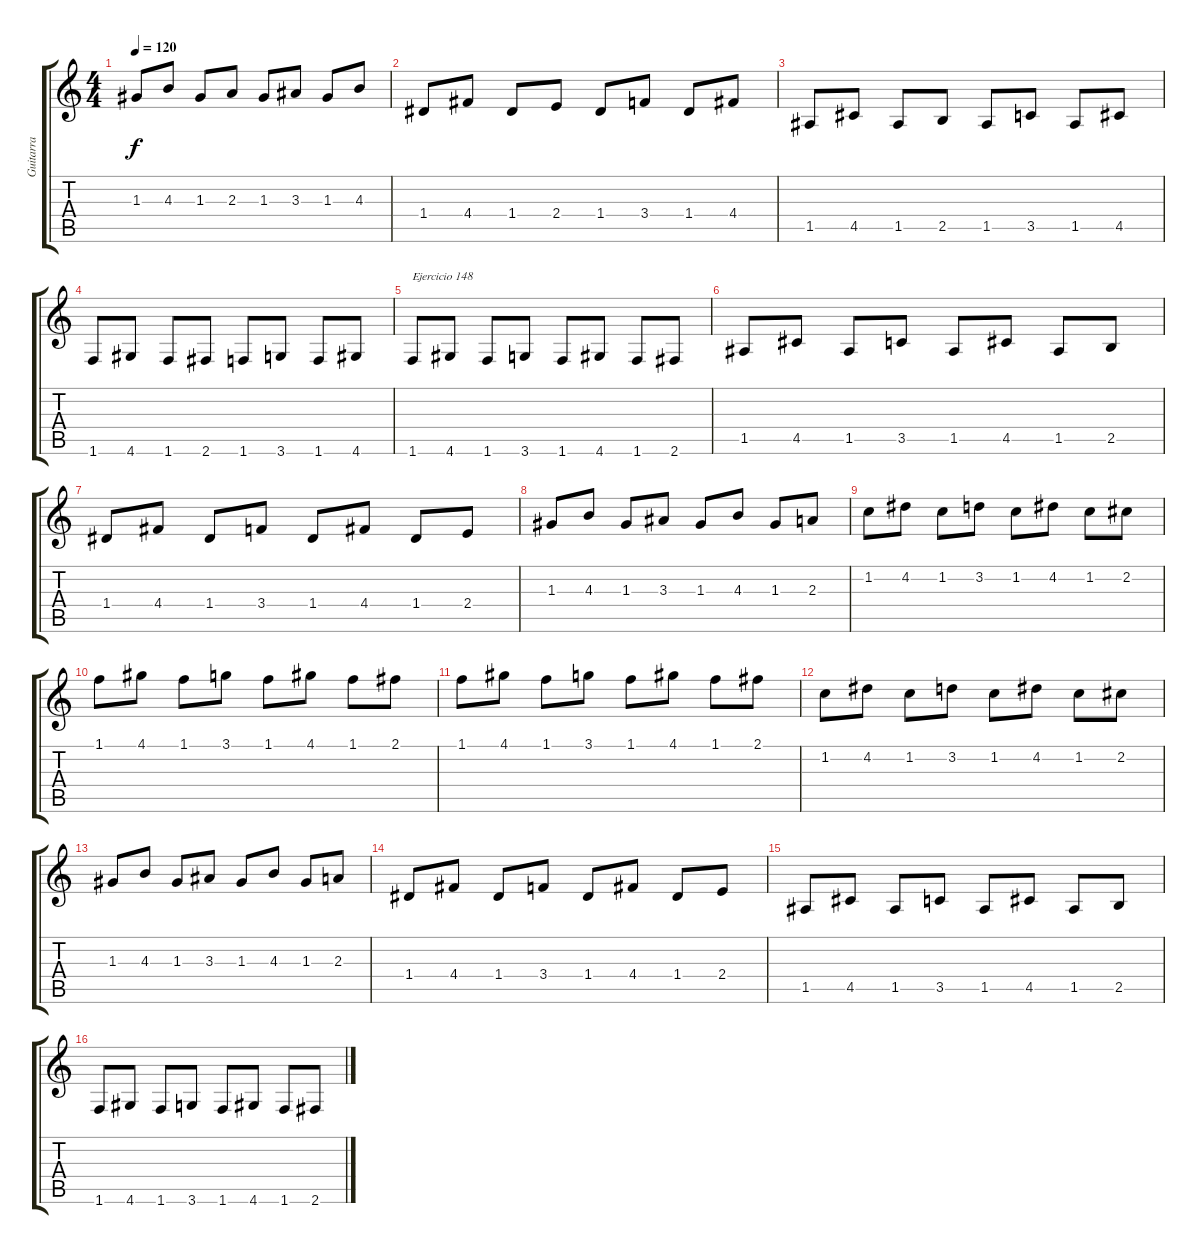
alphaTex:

\track ("Guitarra" "Guitarra") {instrument acousticguitarnylon}
\staff {score tabs}
\tuning (E4 B3 G3 D3 A2 E2) {hide}
\ts (4 4)
\tempo 120
\clef g2
\ks c
1.3.8{dy f} 4.3.8 1.3.8 2.3.8 1.3.8 3.3.8 1.3.8 4.3.8 |
1.4.8 4.4.8 1.4.8 2.4.8 1.4.8 3.4.8 1.4.8 4.4.8 |
1.5.8 4.5.8 1.5.8 2.5.8 1.5.8 3.5.8 1.5.8 4.5.8 |
1.6.8 4.6.8 1.6.8 2.6.8 1.6.8 3.6.8 1.6.8 4.6.8 |
1.6.8{txt "Ejercicio 148"} 4.6.8 1.6.8 3.6.8 1.6.8 4.6.8 1.6.8 2.6.8 |
1.5.8 4.5.8 1.5.8 3.5.8 1.5.8 4.5.8 1.5.8 2.5.8 |
1.4.8 4.4.8 1.4.8 3.4.8 1.4.8 4.4.8 1.4.8 2.4.8 |
1.3.8 4.3.8 1.3.8 3.3.8 1.3.8 4.3.8 1.3.8 2.3.8 |
1.2.8 4.2.8 1.2.8 3.2.8 1.2.8 4.2.8 1.2.8 2.2.8 |
1.1.8 4.1.8 1.1.8 3.1.8 1.1.8 4.1.8 1.1.8 2.1.8 |
1.1.8 4.1.8 1.1.8 3.1.8 1.1.8 4.1.8 1.1.8 2.1.8 |
1.2.8 4.2.8 1.2.8 3.2.8 1.2.8 4.2.8 1.2.8 2.2.8 |
1.3.8 4.3.8 1.3.8 3.3.8 1.3.8 4.3.8 1.3.8 2.3.8 |
1.4.8 4.4.8 1.4.8 3.4.8 1.4.8 4.4.8 1.4.8 2.4.8 |
1.5.8 4.5.8 1.5.8 3.5.8 1.5.8 4.5.8 1.5.8 2.5.8 |
1.6.8 4.6.8 1.6.8 3.6.8 1.6.8 4.6.8 1.6.8 2.6.8
